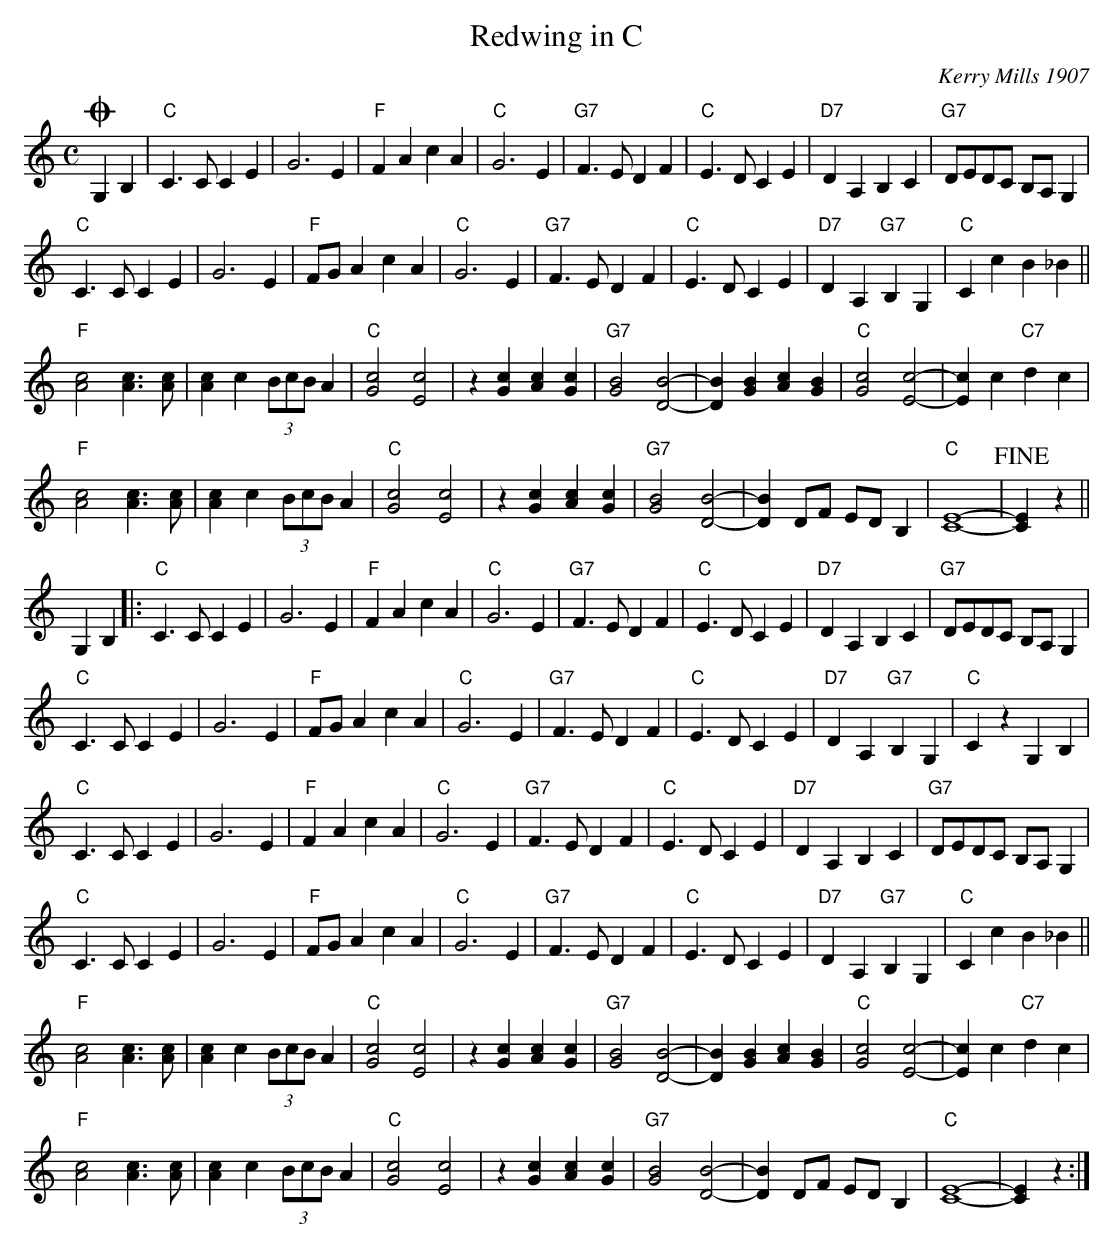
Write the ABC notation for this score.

X:1
T:Redwing in C
M:C
L:1/4
C:Kerry Mills 1907
K:Cmaj
+coda+G,B,|"C"C>CCE|G3E|"F"FAcA|"C"G3E|"G7"F>EDF|"C"E>DCE|"D7"DA,B,C|"G7"D/2E/2D/2C/2 B,/2A,/2G,|
"C"C>CCE|G3E|"F"F/2G/2AcA|"C"G3E|"G7"F>EDF|"C"E>DCE|"D7"DA,"G7"B,G,|"C"CcB_B||
"F"[A2c2][Ac]>[Ac]|[Ac]c(3B/2c/2B/2A|"C"[G2c2][E2c2]|z[Gc][Ac][Gc]|"G7"[G2B2][D2B2]-|[DB][GB][Ac][GB]|"C"[G2c2][E2c2]-|[Ec] c"C7"dc|
"F"[A2c2][Ac]>[Ac]|[Ac]c(3B/2c/2B/2A|"C"[G2c2][E2c2]|z[Gc][Ac][Gc]|"G7"[G2B2][D2B2]-|[DB]D/2F/2 E/2D/2B,|"C"[E4C4]-|!fine![EC]z||
G,B,|:"C"C>CCE|G3E|"F"FAcA|"C"G3E|"G7"F>EDF|"C"E>DCE|"D7"DA,B,C|"G7"D/2E/2D/2C/2 B,/2A,/2G,|
"C"C>CCE|G3E|"F"F/2G/2AcA|"C"G3E|"G7"F>EDF|"C"E>DCE|"D7"DA,"G7"B,G,|"C"CzG,B,|
"C"C>CCE|G3E|"F"FAcA|"C"G3E|"G7"F>EDF|"C"E>DCE|"D7"DA,B,C|"G7"D/2E/2D/2C/2 B,/2A,/2G,|
"C"C>CCE|G3E|"F"F/2G/2AcA|"C"G3E|"G7"F>EDF|"C"E>DCE|"D7"DA,"G7"B,G,|"C"CcB_B||
"F"[A2c2][Ac]>[Ac]|[Ac]c(3B/2c/2B/2A|"C"[G2c2][E2c2]|z[Gc][Ac][Gc]|"G7"[G2B2][D2B2]-|[DB][GB][Ac][GB]|"C"[G2c2][E2c2]-|[Ec] c"C7"dc|
"F"[A2c2][Ac]>[Ac]|[Ac]c(3B/2c/2B/2A|"C"[G2c2][E2c2]|z[Gc][Ac][Gc]|"G7"[G2B2][D2B2]-|[DB]D/2F/2 E/2D/2B,|"C"[E4C4]-|[EC]z:|]
